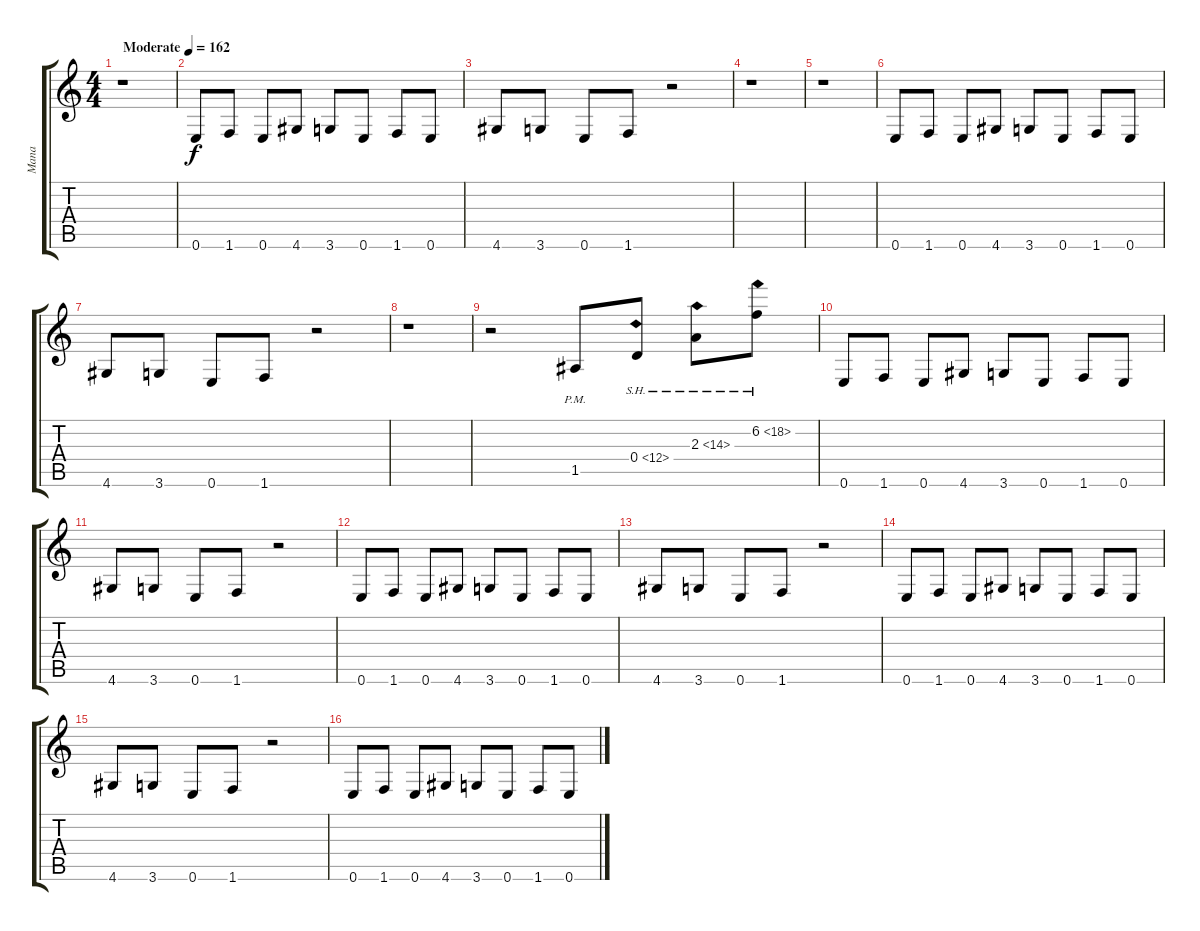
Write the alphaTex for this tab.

\track ("Mana" "Mana") {instrument distortionguitar}
\staff {score tabs}
\tuning (E4 B3 G3 D3 A2 E2) {hide}
\ts (4 4)
\tempo (162 "Moderate")
\clef g2
\ks c
r.1{dy f instrument distortionguitar} |
0.6.8 1.6.8 0.6.8 4.6.8 3.6.8 0.6.8 1.6.8 0.6.8 |
4.6.8 3.6.8 0.6.8 1.6.8 r.2 |
r.1 |
r.1 |
0.6.8 1.6.8 0.6.8 4.6.8 3.6.8 0.6.8 1.6.8 0.6.8 |
4.6.8 3.6.8 0.6.8 1.6.8 r.2 |
r.1 |
r.2 1.5{pm}.8 0.4{sh 12}.8 2.3{sh 12}.8 6.2{sh 12}.8 |
0.6.8 1.6.8 0.6.8 4.6.8 3.6.8 0.6.8 1.6.8 0.6.8 |
4.6.8 3.6.8 0.6.8 1.6.8 r.2 |
0.6.8 1.6.8 0.6.8 4.6.8 3.6.8 0.6.8 1.6.8 0.6.8 |
4.6.8 3.6.8 0.6.8 1.6.8 r.2 |
0.6.8 1.6.8 0.6.8 4.6.8 3.6.8 0.6.8 1.6.8 0.6.8 |
4.6.8 3.6.8 0.6.8 1.6.8 r.2 |
0.6.8 1.6.8 0.6.8 4.6.8 3.6.8 0.6.8 1.6.8 0.6.8
